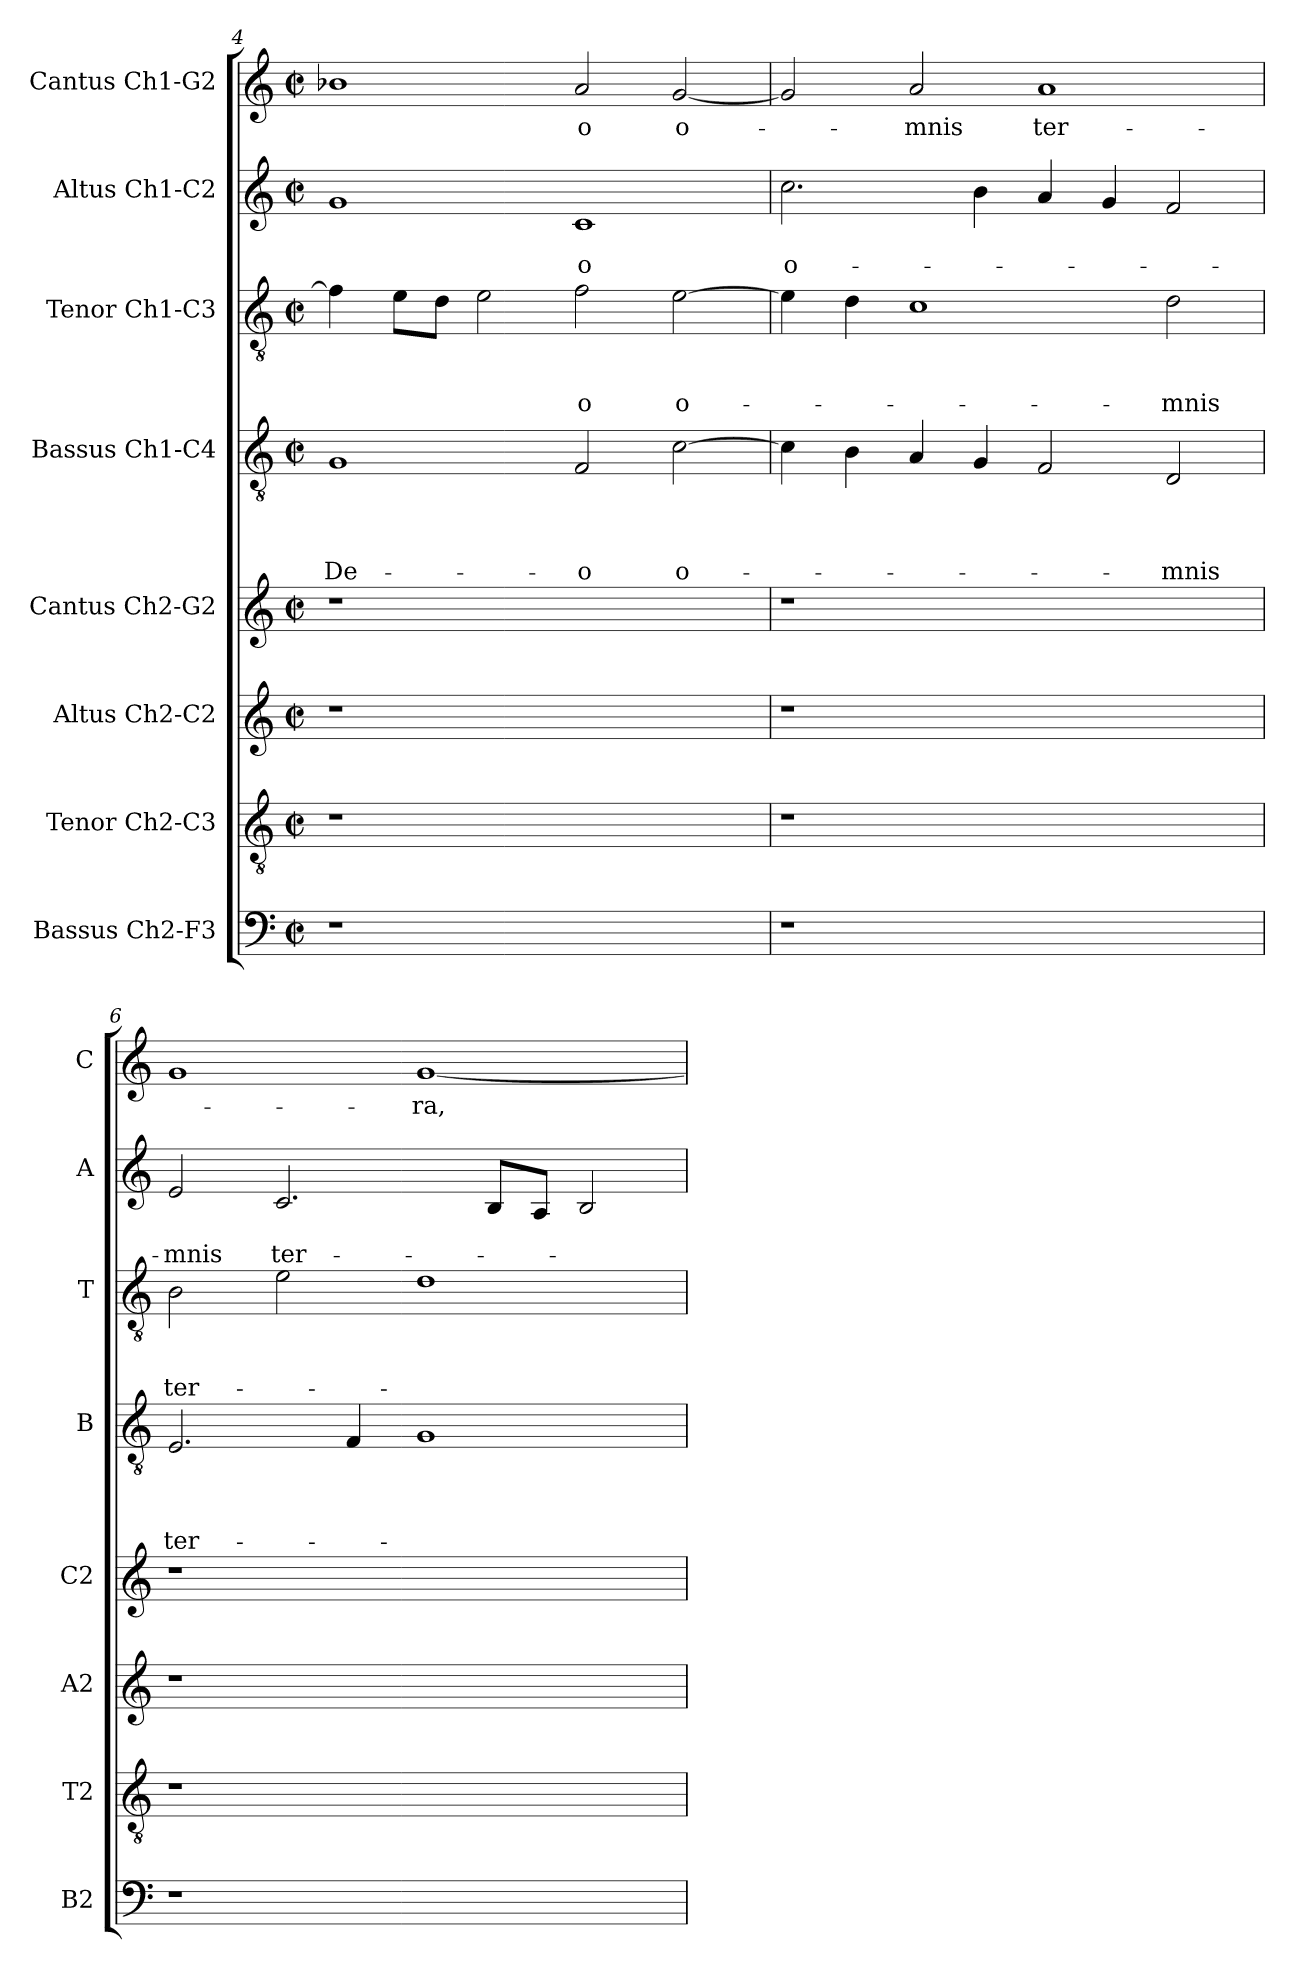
**kern	**kern	**kern	**kern	**kern	**text	**text	**text	**text	**kern	**text	**text	**text	**kern	**text	**text	**kern	**text
*part8	*part7	*part6	*part5	*part4	*part4	*part4	*part4	*part4	*part3	*part3	*part3	*part3	*part2	*part2	*part2	*part1	*part1
*staff8	*staff7	*staff6	*staff5	*staff4	*staff4	*staff4	*staff4	*staff4	*staff3	*staff3	*staff3	*staff3	*staff2	*staff2	*staff2	*staff1	*staff1
*I"Bassus Ch2-F3	*I"Tenor Ch2-C3	*I"Altus Ch2-C2	*I"Cantus Ch2-G2	*I"Bassus Ch1-C4	*	*	*	*	*I"Tenor Ch1-C3	*	*	*	*I"Altus Ch1-C2	*	*	*I"Cantus Ch1-G2	*
*I'B2	*I'T2	*I'A2	*I'C2	*I'B	*	*	*	*	*I'T	*	*	*	*I'A	*	*	*I'C	*
*clefF4	*clefGv2	*clefG2	*clefG2	*clefGv2	*	*	*	*	*clefGv2	*	*	*	*clefG2	*	*	*clefG2	*
*k[]	*k[]	*k[]	*k[]	*k[]	*	*	*	*	*k[]	*	*	*	*k[]	*	*	*k[]	*
*C:	*C:	*C:	*C:	*C:	*	*	*	*	*C:	*	*	*	*C:	*	*	*C:	*
*M2/2	*M2/2	*M2/2	*M2/2	*M2/2	*	*	*	*	*M2/2	*	*	*	*M2/2	*	*	*M2/2	*
*met(c|)	*met(c|)	*met(c|)	*met(c|)	*met(c|)	*	*	*	*	*met(c|)	*	*	*	*met(c|)	*	*	*met(c|)	*
=4	=4	=4	=4	=4	=4	=4	=4	=4	=4	=4	=4	=4	=4	=4	=4	=4	=4
!	!	!	!	!	!	!	!	!LO:LY:b	!	!	!	!	!	!	!	!	!
1r	1r	1r	1r	1G	.	.	.	De-	4f\]	.	.	.	1g	.	.	1b-X	.
.	.	.	.	.	.	.	.	.	8e\L	.	.	.	.	.	.	.	.
.	.	.	.	.	.	.	.	.	8d\J	.	.	.	.	.	.	.	.
.	.	.	.	.	.	.	.	.	2e\	.	.	.	.	.	.	.	.
!	!	!	!	!	!	!	!	!LO:LY:b	!	!	!	!LO:LY:b	!	!	!LO:LY:b	!	!LO:LY:b
1ryy	1ryy	1ryy	1ryy	2F/	.	.	.	-o	2f\	.	.	-o	1c	.	-o	2a/	-o
!	!	!	!	!	!	!	!	!LO:LY:b	!	!	!	!LO:LY:b	!	!	!	!	!LO:LY:b
.	.	.	.	[2c\	.	.	.	o-	[2e\	.	.	o-	.	.	.	[2g/	o-
=5	=5	=5	=5	=5	=5	=5	=5	=5	=5	=5	=5	=5	=5	=5	=5	=5	=5
!	!	!	!	!	!	!	!	!	!	!	!	!	!	!	!LO:LY:b	!	!
1r	1r	1r	1r	4c\]	.	.	.	.	4e\]	.	.	.	2.cc\	.	o-	2g/]	.
.	.	.	.	4B\	.	.	.	.	4d\	.	.	.	.	.	.	.	.
!	!	!	!	!	!	!	!	!	!	!	!	!	!	!	!	!	!LO:LY:b
.	.	.	.	4A/	.	.	.	.	1c	.	.	.	.	.	.	2a/	-mnis
.	.	.	.	4G/	.	.	.	.	.	.	.	.	4b\	.	.	.	.
!	!	!	!	!	!	!	!	!	!	!	!	!	!	!	!	!	!LO:LY:b
1ryy	1ryy	1ryy	1ryy	2F/	.	.	.	.	.	.	.	.	4a/	.	.	1a	ter-
.	.	.	.	.	.	.	.	.	.	.	.	.	4g/	.	.	.	.
!	!	!	!	!	!	!	!	!LO:LY:b	!	!	!	!LO:LY:b	!	!	!	!	!
.	.	.	.	2D/	.	.	.	-mnis	2d\	.	.	-mnis	2f/	.	.	.	.
!!LO:LB:g=z
=6	=6	=6	=6	=6	=6	=6	=6	=6	=6	=6	=6	=6	=6	=6	=6	=6	=6
!	!	!	!	!	!	!	!	!LO:LY:b	!	!	!	!LO:LY:b	!	!	!LO:LY:b	!	!
1r	1r	1r	1r	2.E/	.	.	.	ter-	2B\	.	.	ter-	2e/	.	-mnis	1g	.
!	!	!	!	!	!	!	!	!	!	!	!	!	!	!	!LO:LY:b	!	!
.	.	.	.	.	.	.	.	.	2e\	.	.	.	2.c/	.	ter-	.	.
.	.	.	.	4F/	.	.	.	.	.	.	.	.	.	.	.	.	.
!	!	!	!	!	!	!	!	!	!	!	!	!	!	!	!	!	!LO:LY:b
1ryy	1ryy	1ryy	1ryy	1G	.	.	.	.	1d	.	.	.	.	.	.	[1g	-ra,
.	.	.	.	.	.	.	.	.	.	.	.	.	8B/L	.	.	.	.
.	.	.	.	.	.	.	.	.	.	.	.	.	8A/J	.	.	.	.
.	.	.	.	.	.	.	.	.	.	.	.	.	2B/	.	.	.	.
=	=	=	=	=	=	=	=	=	=	=	=	=	=	=	=	=	=
*-	*-	*-	*-	*-	*-	*-	*-	*-	*-	*-	*-	*-	*-	*-	*-	*-	*-
